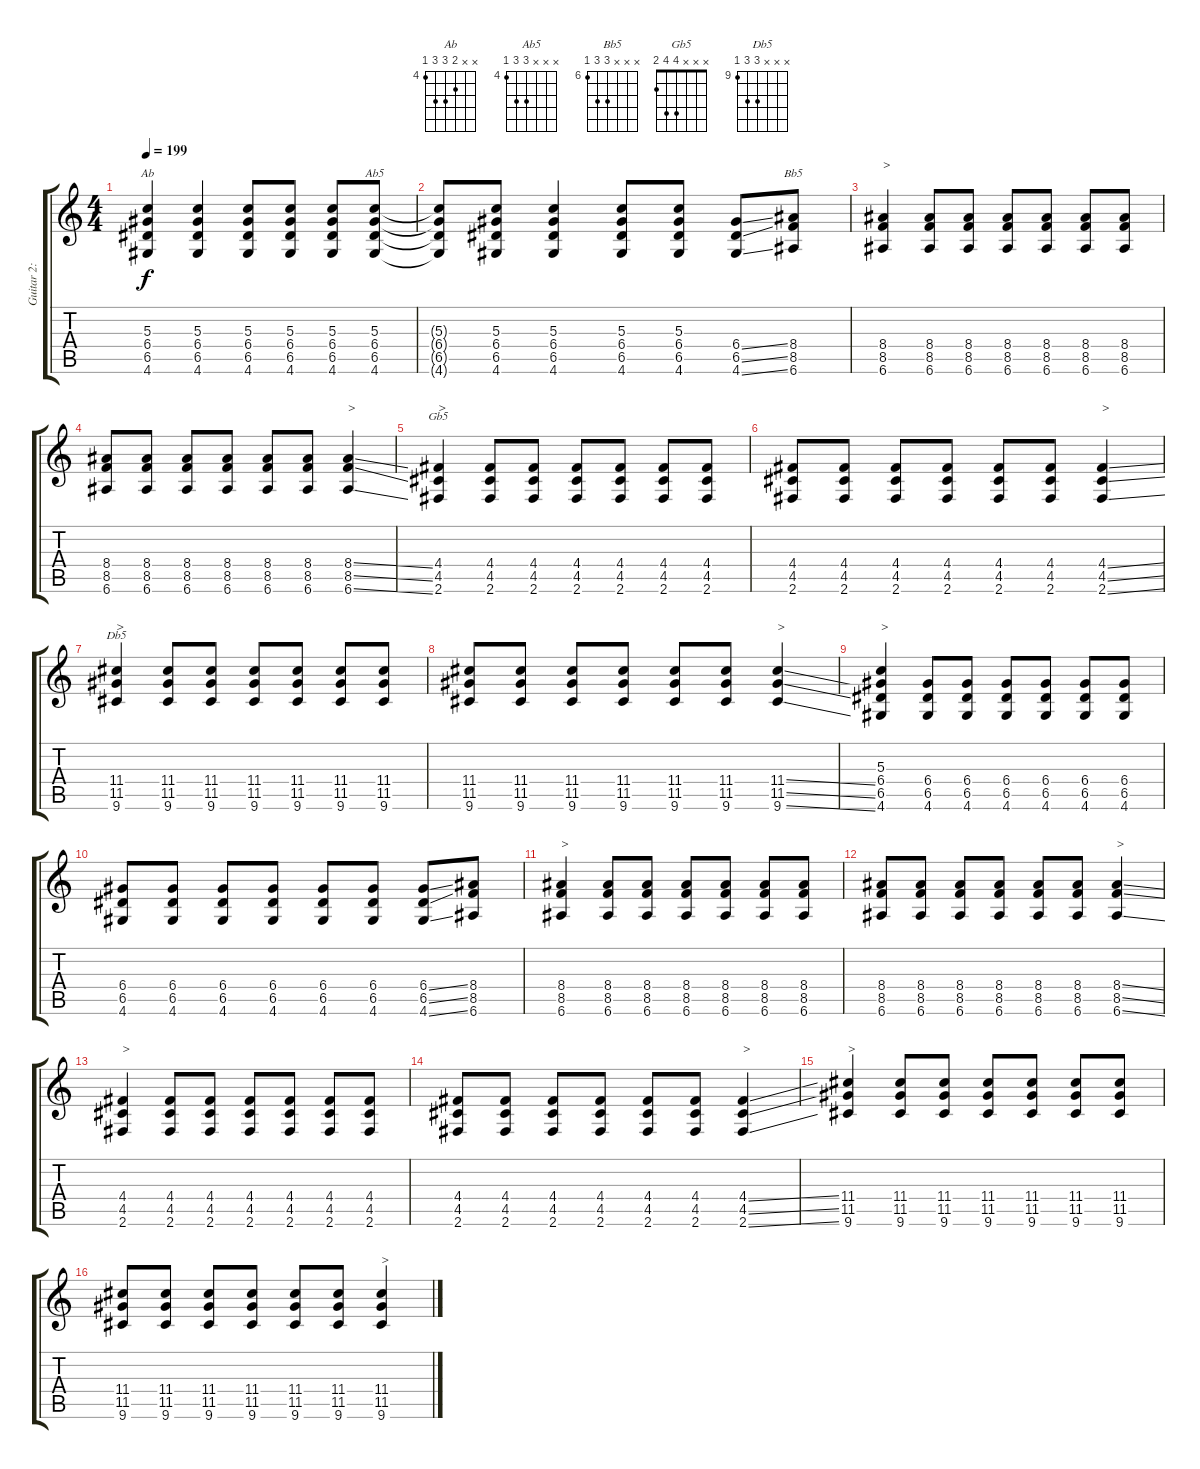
\track ("Guitar 2: Overdrive" "Guitar 2: ") {instrument overdrivenguitar}
\staff {score tabs}
\tuning (E4 B3 G3 D3 A2 E2) {hide}
\chord ("Ab" x x 5 6 6 4) {firstfret 4}
\chord ("Ab5" x x x 6 6 4) {firstfret 4}
\chord ("Bb5" x x x 8 8 6) {firstfret 6}
\chord ("Gb5" x x x 4 4 2)
\chord ("Db5" x x x 11 11 9) {firstfret 9}
\ts (4 4)
\tempo 199
\clef g2
\ks c
(5.3 6.4 6.5 4.6).4{ch "Ab" dy f} (5.3 6.4 6.5 4.6).4 (5.3 6.4 6.5 4.6).8 (5.3 6.4 6.5 4.6).8 (5.3 6.4 6.5 4.6).8 (5.3 6.4 6.5 4.6).8{ch "Ab5"} |
(5.3{t} 6.4{t} 6.5{t} 4.6{t}).8 (5.3 6.4 6.5 4.6).8 (5.3 6.4 6.5 4.6).4 (5.3 6.4 6.5 4.6).8 (5.3 6.4 6.5 4.6).8 (6.4{ss} 6.5{ss} 4.6{ss}).8 (8.4 8.5 6.6).8{ch "Bb5"} |
(8.4 8.5 6.6).4{txt ">"} (8.4 8.5 6.6).8 (8.4 8.5 6.6).8 (8.4 8.5 6.6).8 (8.4 8.5 6.6).8 (8.4 8.5 6.6).8 (8.4 8.5 6.6).8 |
(8.4 8.5 6.6).8 (8.4 8.5 6.6).8 (8.4 8.5 6.6).8 (8.4 8.5 6.6).8 (8.4 8.5 6.6).8 (8.4 8.5 6.6).8 (8.4{ss} 8.5{ss} 6.6{ss}).4{txt ">"} |
(4.4 4.5 2.6).4{ch "Gb5" txt ">"} (4.4 4.5 2.6).8 (4.4 4.5 2.6).8 (4.4 4.5 2.6).8 (4.4 4.5 2.6).8 (4.4 4.5 2.6).8 (4.4 4.5 2.6).8 |
(4.4 4.5 2.6).8 (4.4 4.5 2.6).8 (4.4 4.5 2.6).8 (4.4 4.5 2.6).8 (4.4 4.5 2.6).8 (4.4 4.5 2.6).8 (4.4{ss} 4.5{ss} 2.6{ss}).4{txt ">"} |
(11.4 11.5 9.6).4{ch "Db5" txt ">"} (11.4 11.5 9.6).8 (11.4 11.5 9.6).8 (11.4 11.5 9.6).8 (11.4 11.5 9.6).8 (11.4 11.5 9.6).8 (11.4 11.5 9.6).8 |
(11.4 11.5 9.6).8 (11.4 11.5 9.6).8 (11.4 11.5 9.6).8 (11.4 11.5 9.6).8 (11.4 11.5 9.6).8 (11.4 11.5 9.6).8 (11.4{ss} 11.5{ss} 9.6{ss}).4{txt ">"} |
(5.3 6.4 6.5 4.6).4{txt ">"} (6.4 6.5 4.6).8 (6.4 6.5 4.6).8 (6.4 6.5 4.6).8 (6.4 6.5 4.6).8 (6.4 6.5 4.6).8 (6.4 6.5 4.6).8 |
(6.4 6.5 4.6).8 (6.4 6.5 4.6).8 (6.4 6.5 4.6).8 (6.4 6.5 4.6).8 (6.4 6.5 4.6).8 (6.4 6.5 4.6).8 (6.4{ss} 6.5{ss} 4.6{ss}).8 (8.4 8.5 6.6).8 |
(8.4 8.5 6.6).4{txt ">"} (8.4 8.5 6.6).8 (8.4 8.5 6.6).8 (8.4 8.5 6.6).8 (8.4 8.5 6.6).8 (8.4 8.5 6.6).8 (8.4 8.5 6.6).8 |
(8.4 8.5 6.6).8 (8.4 8.5 6.6).8 (8.4 8.5 6.6).8 (8.4 8.5 6.6).8 (8.4 8.5 6.6).8 (8.4 8.5 6.6).8 (8.4{ss} 8.5{ss} 6.6{ss}).4{txt ">"} |
(4.4 4.5 2.6).4{txt ">"} (4.4 4.5 2.6).8 (4.4 4.5 2.6).8 (4.4 4.5 2.6).8 (4.4 4.5 2.6).8 (4.4 4.5 2.6).8 (4.4 4.5 2.6).8 |
(4.4 4.5 2.6).8 (4.4 4.5 2.6).8 (4.4 4.5 2.6).8 (4.4 4.5 2.6).8 (4.4 4.5 2.6).8 (4.4 4.5 2.6).8 (4.4{ss} 4.5{ss} 2.6{ss}).4{txt ">"} |
(11.4 11.5 9.6).4{txt ">"} (11.4 11.5 9.6).8 (11.4 11.5 9.6).8 (11.4 11.5 9.6).8 (11.4 11.5 9.6).8 (11.4 11.5 9.6).8 (11.4 11.5 9.6).8 |
(11.4 11.5 9.6).8 (11.4 11.5 9.6).8 (11.4 11.5 9.6).8 (11.4 11.5 9.6).8 (11.4 11.5 9.6).8 (11.4 11.5 9.6).8 (11.4{ss} 11.5{ss} 9.6{ss}).4{txt ">"}
